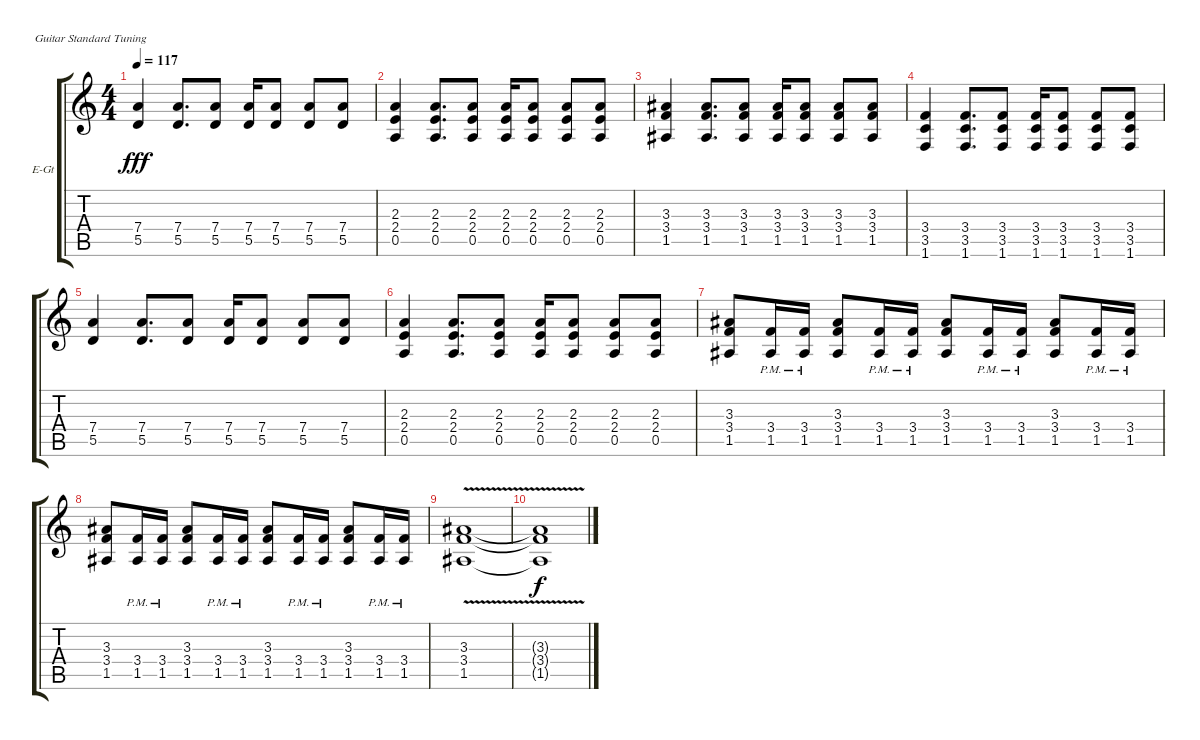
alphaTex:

\defaultSystemsLayout 4
\bracketExtendMode groupsimilarinstruments
\firstSystemTrackNameOrientation horizontal
\otherSystemsTrackNameOrientation horizontal
\track ("jay" "E-Gt") {instrument distortionguitar}
\staff {score tabs}
\tuning (E4 B3 G3 D3 A2 E2)
\ts (4 4)
\tempo 117
\clef g2
\ks c
(5.5 7.4).4{dy fff} (5.5 7.4).8{d} (5.5 7.4).8 (5.5 7.4).16 (5.5 7.4).8 (5.5 7.4).8 (5.5 7.4).8 |
(2.3 2.4 0.5).4 (2.3 2.4 0.5).8{d} (2.3 2.4 0.5).8 (2.3 2.4 0.5).16 (2.3 2.4 0.5).8 (2.3 2.4 0.5).8 (2.3 2.4 0.5).8 |
(3.3 3.4 1.5).4 (3.3 3.4 1.5).8{d} (3.3 3.4 1.5).8 (3.3 3.4 1.5).16 (3.3 3.4 1.5).8 (3.3 3.4 1.5).8 (3.3 3.4 1.5).8 |
(3.4 3.5 1.6).4 (3.4 3.5 1.6).8{d} (3.4 3.5 1.6).8 (3.4 3.5 1.6).16 (3.4 3.5 1.6).8 (3.4 3.5 1.6).8 (3.4 3.5 1.6).8 |
(5.5 7.4).4 (5.5 7.4).8{d} (5.5 7.4).8 (5.5 7.4).16 (5.5 7.4).8 (5.5 7.4).8 (5.5 7.4).8 |
(2.3 2.4 0.5).4 (2.3 2.4 0.5).8{d} (2.3 2.4 0.5).8 (2.3 2.4 0.5).16 (2.3 2.4 0.5).8 (2.3 2.4 0.5).8 (2.3 2.4 0.5).8 |
(3.3 3.4 1.5).8 (3.4{pm} 1.5{pm}).16 (3.4{pm} 1.5{pm}).16 (3.3 3.4 1.5).8 (3.4{pm} 1.5{pm}).16 (3.4{pm} 1.5{pm}).16 (3.3 3.4 1.5).8 (3.4{pm} 1.5{pm}).16 (3.4{pm} 1.5{pm}).16 (3.3 3.4 1.5).8 (3.4{pm} 1.5{pm}).16 (3.4{pm} 1.5{pm}).16 |
(3.3 3.4 1.5).8 (3.4{pm} 1.5{pm}).16 (3.4{pm} 1.5{pm}).16 (3.3 3.4 1.5).8 (3.4{pm} 1.5{pm}).16 (3.4{pm} 1.5{pm}).16 (3.3 3.4 1.5).8 (3.4{pm} 1.5{pm}).16 (3.4{pm} 1.5{pm}).16 (3.3 3.4 1.5).8 (3.4{pm} 1.5{pm}).16 (3.4{pm} 1.5{pm}).16 |
(3.3{v} 3.4 1.5).1 |
(3.3{v t} 3.4{t} 1.5{t}).1{dy f}
